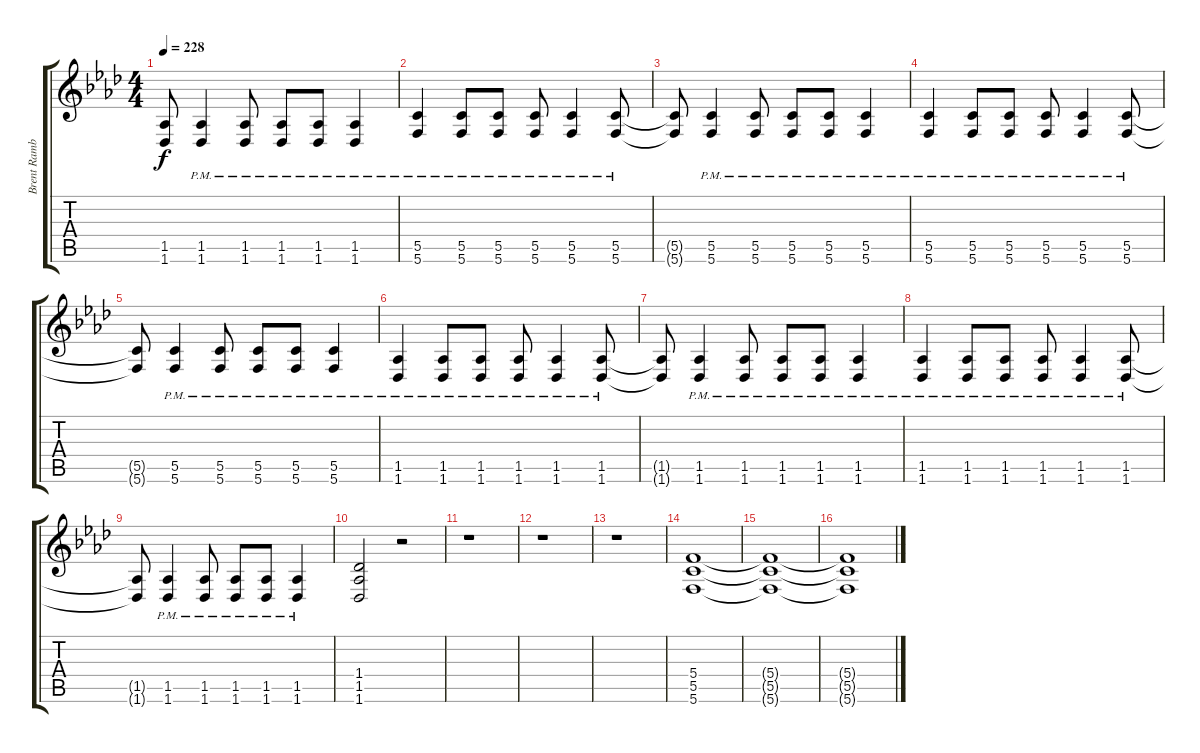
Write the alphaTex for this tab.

\track ("Brent Rambler [Guitar]" "Brent Ramb") {instrument distortionguitar}
\staff {score tabs}
\tuning (D4 A3 F3 C3 G2 C2) {hide}
\ts (4 4)
\tempo 228
\clef g2
\ks fminor
(1.5{t} 1.6{t}).8{dy f} (1.5{pm} 1.6{pm}).4 (1.5{pm} 1.6{pm}).8 (1.5{pm} 1.6{pm}).8 (1.5{pm} 1.6{pm}).8 (1.5{pm} 1.6{pm}).4 |
(5.5{pm} 5.6{pm}).4 (5.5{pm} 5.6{pm}).8 (5.5{pm} 5.6{pm}).8 (5.5{pm} 5.6{pm}).8 (5.5{pm} 5.6{pm}).4 (5.5{pm} 5.6{pm}).8 |
(5.5{t} 5.6{t}).8 (5.5{pm} 5.6{pm}).4 (5.5{pm} 5.6{pm}).8 (5.5{pm} 5.6{pm}).8 (5.5{pm} 5.6{pm}).8 (5.5{pm} 5.6{pm}).4 |
(5.5{pm} 5.6{pm}).4 (5.5{pm} 5.6{pm}).8 (5.5{pm} 5.6{pm}).8 (5.5{pm} 5.6{pm}).8 (5.5{pm} 5.6{pm}).4 (5.5{pm} 5.6{pm}).8 |
(5.5{t} 5.6{t}).8 (5.5{pm} 5.6{pm}).4 (5.5{pm} 5.6{pm}).8 (5.5{pm} 5.6{pm}).8 (5.5{pm} 5.6{pm}).8 (5.5{pm} 5.6{pm}).4 |
(1.5{pm} 1.6{pm}).4 (1.5{pm} 1.6{pm}).8 (1.5{pm} 1.6{pm}).8 (1.5{pm} 1.6{pm}).8 (1.5{pm} 1.6{pm}).4 (1.5{pm} 1.6{pm}).8 |
(1.5{t} 1.6{t}).8 (1.5{pm} 1.6{pm}).4 (1.5{pm} 1.6{pm}).8 (1.5{pm} 1.6{pm}).8 (1.5{pm} 1.6{pm}).8 (1.5{pm} 1.6{pm}).4 |
(1.5{pm} 1.6{pm}).4 (1.5{pm} 1.6{pm}).8 (1.5{pm} 1.6{pm}).8 (1.5{pm} 1.6{pm}).8 (1.5{pm} 1.6{pm}).4 (1.5{pm} 1.6{pm}).8 |
(1.5{t} 1.6{t}).8 (1.5{pm} 1.6{pm}).4 (1.5{pm} 1.6{pm}).8 (1.5{pm} 1.6{pm}).8 (1.5{pm} 1.6{pm}).8 (1.5{pm} 1.6{pm}).4 |
(1.4 1.5 1.6).2 r.2 |
r.1 |
r.1 |
r.1 |
(5.4 5.5 5.6).1 |
(5.4{t} 5.5{t} 5.6{t}).1{volume 0} |
(5.4{t} 5.5{t} 5.6{t}).1
